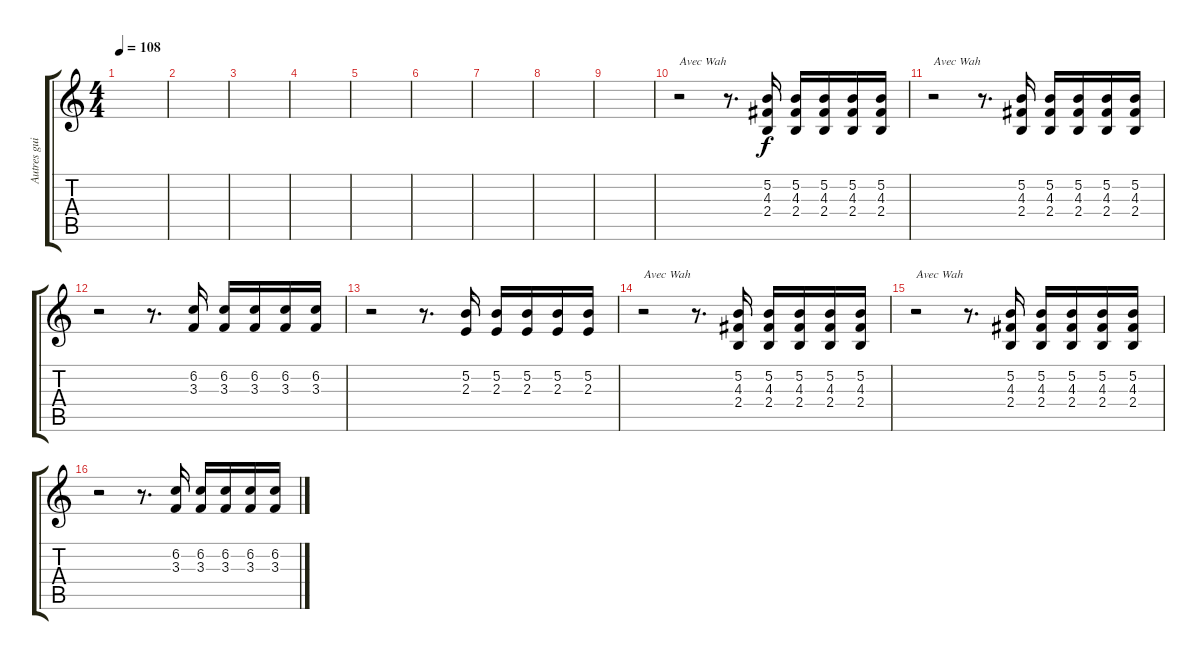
\track ("Autres guitare" "Autres gui") {instrument distortionguitar}
\staff {score tabs}
\tuning (B3 Gb3 D3 A2 E2 B1) {hide}
\ts (4 4)
\tempo 108
\clef g2
\ks c
|
|
|
|
|
|
|
|
|
r.2{txt "Avec Wah"} r.8{d} (5.2 4.3 2.4).16 (5.2 4.3 2.4).16 (5.2 4.3 2.4).16 (5.2 4.3 2.4).16 (5.2 4.3 2.4).16 |
r.2{txt "Avec Wah"} r.8{d} (5.2 4.3 2.4).16 (5.2 4.3 2.4).16 (5.2 4.3 2.4).16 (5.2 4.3 2.4).16 (5.2 4.3 2.4).16 |
r.2 r.8{d} (6.2 3.3).16 (6.2 3.3).16 (6.2 3.3).16 (6.2 3.3).16 (6.2 3.3).16 |
r.2 r.8{d} (5.2 2.3).16 (5.2 2.3).16 (5.2 2.3).16 (5.2 2.3).16 (5.2 2.3).16 |
r.2{txt "Avec Wah"} r.8{d} (5.2 4.3 2.4).16 (5.2 4.3 2.4).16 (5.2 4.3 2.4).16 (5.2 4.3 2.4).16 (5.2 4.3 2.4).16 |
r.2{txt "Avec Wah"} r.8{d} (5.2 4.3 2.4).16 (5.2 4.3 2.4).16 (5.2 4.3 2.4).16 (5.2 4.3 2.4).16 (5.2 4.3 2.4).16 |
r.2 r.8{d} (6.2 3.3).16 (6.2 3.3).16 (6.2 3.3).16 (6.2 3.3).16 (6.2 3.3).16
